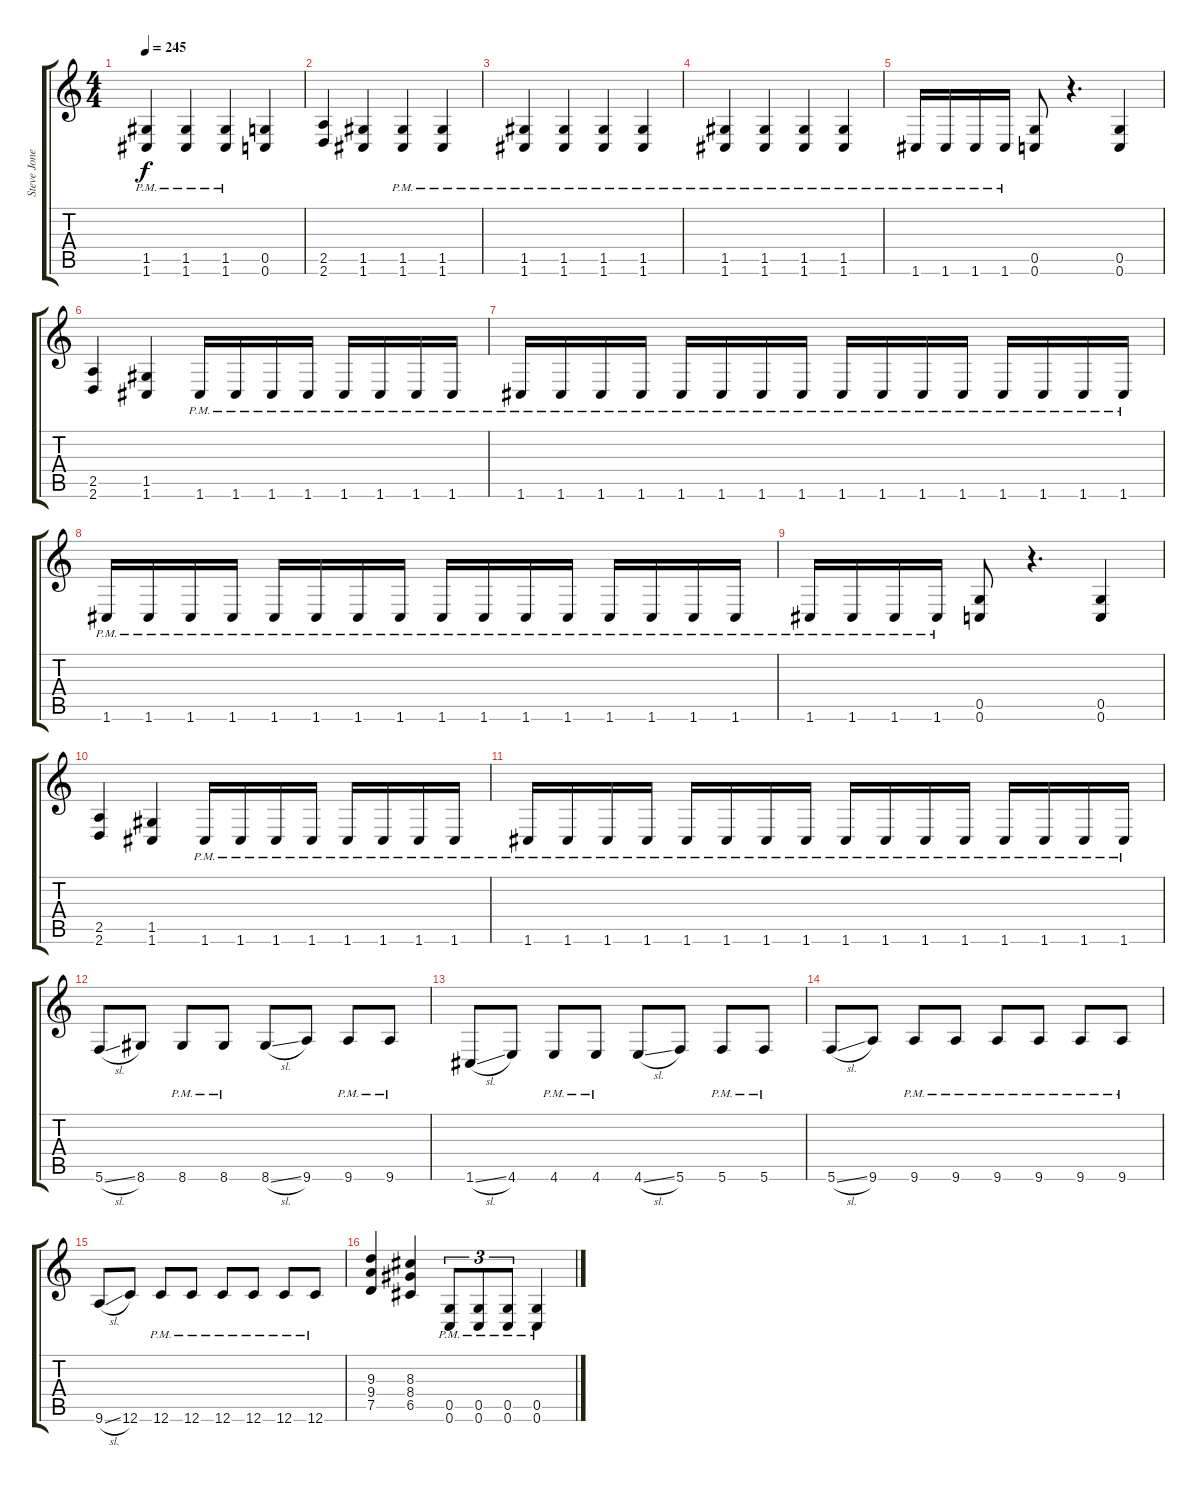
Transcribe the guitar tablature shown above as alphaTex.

\track ("Steve Jones" "Steve Jone") {instrument distortionguitar}
\staff {score tabs}
\tuning (D4 A3 F3 C3 G2 C2) {hide}
\ts (4 4)
\tempo 245
\clef g2
\ks c
(1.5{pm} 1.6{pm}).4{dy f} (1.5{pm} 1.6{pm}).4 (1.5{pm} 1.6{pm}).4 (0.5 0.6).4 |
(2.5 2.6).4 (1.5 1.6).4 (1.5{pm} 1.6{pm}).4 (1.5{pm} 1.6{pm}).4 |
(1.5{pm} 1.6{pm}).4 (1.5{pm} 1.6{pm}).4 (1.5{pm} 1.6{pm}).4 (1.5{pm} 1.6{pm}).4 |
(1.5{pm} 1.6{pm}).4 (1.5{pm} 1.6{pm}).4 (1.5{pm} 1.6{pm}).4 (1.5{pm} 1.6{pm}).4 |
1.6{pm}.16 1.6{pm}.16 1.6{pm}.16 1.6{pm}.16 (0.5 0.6).8 r.4{d} (0.5 0.6).4 |
(2.5 2.6).4 (1.5 1.6).4 1.6{pm}.16 1.6{pm}.16 1.6{pm}.16 1.6{pm}.16 1.6{pm}.16 1.6{pm}.16 1.6{pm}.16 1.6{pm}.16 |
1.6{pm}.16 1.6{pm}.16 1.6{pm}.16 1.6{pm}.16 1.6{pm}.16 1.6{pm}.16 1.6{pm}.16 1.6{pm}.16 1.6{pm}.16 1.6{pm}.16 1.6{pm}.16 1.6{pm}.16 1.6{pm}.16 1.6{pm}.16 1.6{pm}.16 1.6{pm}.16 |
1.6{pm}.16 1.6{pm}.16 1.6{pm}.16 1.6{pm}.16 1.6{pm}.16 1.6{pm}.16 1.6{pm}.16 1.6{pm}.16 1.6{pm}.16 1.6{pm}.16 1.6{pm}.16 1.6{pm}.16 1.6{pm}.16 1.6{pm}.16 1.6{pm}.16 1.6{pm}.16 |
1.6{pm}.16 1.6{pm}.16 1.6{pm}.16 1.6{pm}.16 (0.5 0.6).8 r.4{d} (0.5 0.6).4 |
(2.5 2.6).4 (1.5 1.6).4 1.6{pm}.16 1.6{pm}.16 1.6{pm}.16 1.6{pm}.16 1.6{pm}.16 1.6{pm}.16 1.6{pm}.16 1.6{pm}.16 |
1.6{pm}.16 1.6{pm}.16 1.6{pm}.16 1.6{pm}.16 1.6{pm}.16 1.6{pm}.16 1.6{pm}.16 1.6{pm}.16 1.6{pm}.16 1.6{pm}.16 1.6{pm}.16 1.6{pm}.16 1.6{pm}.16 1.6{pm}.16 1.6{pm}.16 1.6{pm}.16 |
5.6{sl}.8 8.6.8 8.6{pm}.8 8.6{pm}.8 8.6{sl}.8 9.6.8 9.6{pm}.8 9.6{pm}.8 |
1.6{sl}.8 4.6.8 4.6{pm}.8 4.6{pm}.8 4.6{sl}.8 5.6.8 5.6{pm}.8 5.6{pm}.8 |
5.6{sl}.8 9.6.8 9.6{pm}.8 9.6{pm}.8 9.6{pm}.8 9.6{pm}.8 9.6{pm}.8 9.6{pm}.8 |
9.6{sl}.8 12.6.8 12.6{pm}.8 12.6{pm}.8 12.6{pm}.8 12.6{pm}.8 12.6{pm}.8 12.6{pm}.8 |
(9.3 9.4 7.5).4 (8.3 8.4 6.5).4 (0.5{pm} 0.6{pm}).8{tu (3 2)} (0.5{pm} 0.6{pm}).8{tu (3 2)} (0.5{pm} 0.6{pm}).8{tu (3 2)} (0.5{pm} 0.6{pm}).4
